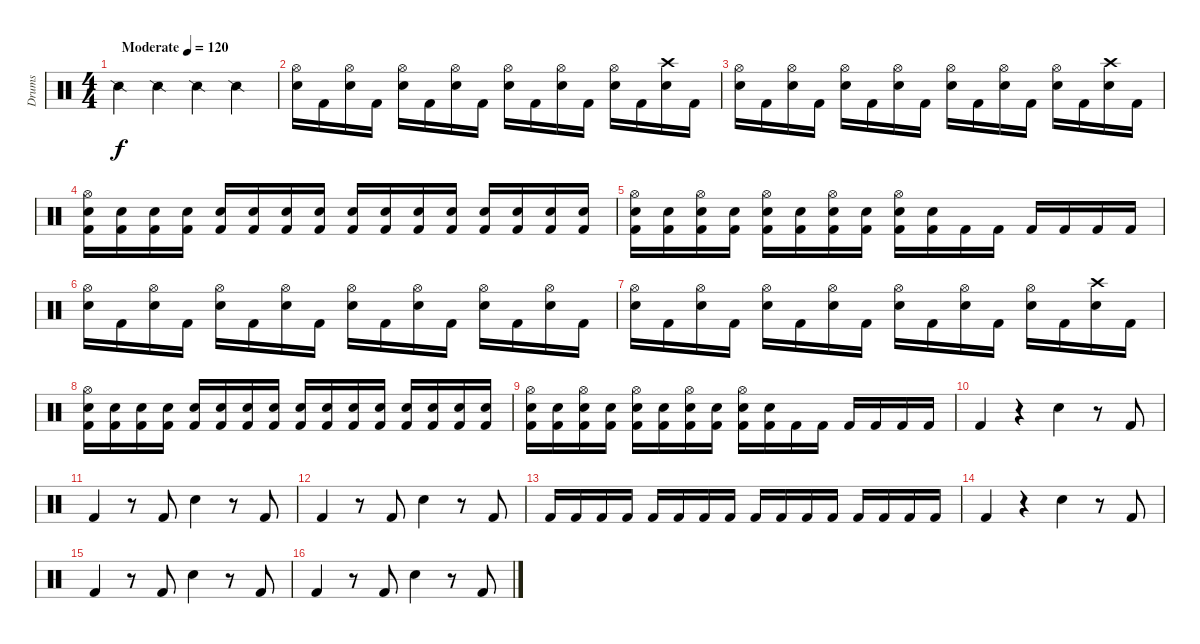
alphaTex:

\track ("Drums" "Drums") {instrument percussion}
\staff {score}
\articulation defaults
\ts (4 4)
\tempo (120 "Moderate")
\clef neutral
\ks c "Snare (side stick) 2".4{dy f} "Snare (side stick) 2".4 "Snare (side stick) 2".4 "Snare (side stick) 2".4
|
("Hi-Hat (open)" "Snare (hit) 2").16 "Kick (hit) 2".16 ("Hi-Hat (open)" "Snare (hit) 2").16 "Kick (hit) 2".16 ("Hi-Hat (open)" "Snare (hit) 2").16 "Kick (hit) 2".16 ("Hi-Hat (open)" "Snare (hit) 2").16 "Kick (hit) 2".16 ("Hi-Hat (open)" "Snare (hit) 2").16 "Kick (hit) 2".16 ("Hi-Hat (open)" "Snare (hit) 2").16 "Kick (hit) 2".16 ("Hi-Hat (open)" "Snare (hit) 2").16 "Kick (hit) 2".16 ("Crash high (hit)" "Snare (hit) 2").16 "Kick (hit) 2".16 |
("Hi-Hat (open)" "Snare (hit) 2").16 "Kick (hit) 2".16 ("Hi-Hat (open)" "Snare (hit) 2").16 "Kick (hit) 2".16 ("Hi-Hat (open)" "Snare (hit) 2").16 "Kick (hit) 2".16 ("Hi-Hat (open)" "Snare (hit) 2").16 "Kick (hit) 2".16 ("Hi-Hat (open)" "Snare (hit) 2").16 "Kick (hit) 2".16 ("Hi-Hat (open)" "Snare (hit) 2").16 "Kick (hit) 2".16 ("Hi-Hat (open)" "Snare (hit) 2").16 "Kick (hit) 2".16 ("Crash high (hit)" "Snare (hit) 2").16 "Kick (hit) 2".16 |
("Hi-Hat (open)" "Snare (hit) 2" "Kick (hit) 2").16 ("Snare (hit) 2" "Kick (hit) 2").16 ("Snare (hit) 2" "Kick (hit) 2").16 ("Snare (hit) 2" "Kick (hit) 2").16 ("Snare (hit) 2" "Kick (hit) 2").16 ("Snare (hit) 2" "Kick (hit) 2").16 ("Snare (hit) 2" "Kick (hit) 2").16 ("Snare (hit) 2" "Kick (hit) 2").16 ("Snare (hit) 2" "Kick (hit) 2").16 ("Snare (hit) 2" "Kick (hit) 2").16 ("Snare (hit) 2" "Kick (hit) 2").16 ("Snare (hit) 2" "Kick (hit) 2").16 ("Snare (hit) 2" "Kick (hit) 2").16 ("Snare (hit) 2" "Kick (hit) 2").16 ("Snare (hit) 2" "Kick (hit) 2").16 ("Snare (hit) 2" "Kick (hit) 2").16 |
("Hi-Hat (open)" "Snare (hit) 2" "Kick (hit) 2").16 ("Snare (hit) 2" "Kick (hit) 2").16 ("Hi-Hat (open)" "Snare (hit) 2" "Kick (hit) 2").16 ("Snare (hit) 2" "Kick (hit) 2").16 ("Hi-Hat (open)" "Snare (hit) 2" "Kick (hit) 2").16 ("Snare (hit) 2" "Kick (hit) 2").16 ("Hi-Hat (open)" "Snare (hit) 2" "Kick (hit) 2").16 ("Snare (hit) 2" "Kick (hit) 2").16 ("Hi-Hat (open)" "Snare (hit) 2" "Kick (hit) 2").16 ("Snare (hit) 2" "Kick (hit) 2").16 "Kick (hit) 2".16 "Kick (hit) 2".16 "Kick (hit) 2".16 "Kick (hit) 2".16 "Kick (hit) 2".16 "Kick (hit) 2".16 |
("Hi-Hat (open)" "Snare (hit) 2").16 "Kick (hit) 2".16 ("Hi-Hat (open)" "Snare (hit) 2").16 "Kick (hit) 2".16 ("Hi-Hat (open)" "Snare (hit) 2").16 "Kick (hit) 2".16 ("Hi-Hat (open)" "Snare (hit) 2").16 "Kick (hit) 2".16 ("Hi-Hat (open)" "Snare (hit) 2").16 "Kick (hit) 2".16 ("Hi-Hat (open)" "Snare (hit) 2").16 "Kick (hit) 2".16 ("Hi-Hat (open)" "Snare (hit) 2").16 "Kick (hit) 2".16 ("Hi-Hat (open)" "Snare (hit) 2").16 "Kick (hit) 2".16 |
("Hi-Hat (open)" "Snare (hit) 2").16 "Kick (hit) 2".16 ("Hi-Hat (open)" "Snare (hit) 2").16 "Kick (hit) 2".16 ("Hi-Hat (open)" "Snare (hit) 2").16 "Kick (hit) 2".16 ("Hi-Hat (open)" "Snare (hit) 2").16 "Kick (hit) 2".16 ("Hi-Hat (open)" "Snare (hit) 2").16 "Kick (hit) 2".16 ("Hi-Hat (open)" "Snare (hit) 2").16 "Kick (hit) 2".16 ("Hi-Hat (open)" "Snare (hit) 2").16 "Kick (hit) 2".16 ("Crash high (hit)" "Snare (hit) 2").16 "Kick (hit) 2".16 |
("Hi-Hat (open)" "Snare (hit) 2" "Kick (hit) 2").16 ("Snare (hit) 2" "Kick (hit) 2").16 ("Snare (hit) 2" "Kick (hit) 2").16 ("Snare (hit) 2" "Kick (hit) 2").16 ("Snare (hit) 2" "Kick (hit) 2").16 ("Snare (hit) 2" "Kick (hit) 2").16 ("Snare (hit) 2" "Kick (hit) 2").16 ("Snare (hit) 2" "Kick (hit) 2").16 ("Snare (hit) 2" "Kick (hit) 2").16 ("Snare (hit) 2" "Kick (hit) 2").16 ("Snare (hit) 2" "Kick (hit) 2").16 ("Snare (hit) 2" "Kick (hit) 2").16 ("Snare (hit) 2" "Kick (hit) 2").16 ("Snare (hit) 2" "Kick (hit) 2").16 ("Snare (hit) 2" "Kick (hit) 2").16 ("Snare (hit) 2" "Kick (hit) 2").16 |
("Hi-Hat (open)" "Snare (hit) 2" "Kick (hit) 2").16 ("Snare (hit) 2" "Kick (hit) 2").16 ("Hi-Hat (open)" "Snare (hit) 2" "Kick (hit) 2").16 ("Snare (hit) 2" "Kick (hit) 2").16 ("Hi-Hat (open)" "Snare (hit) 2" "Kick (hit) 2").16 ("Snare (hit) 2" "Kick (hit) 2").16 ("Hi-Hat (open)" "Snare (hit) 2" "Kick (hit) 2").16 ("Snare (hit) 2" "Kick (hit) 2").16 ("Hi-Hat (open)" "Snare (hit) 2" "Kick (hit) 2").16 ("Snare (hit) 2" "Kick (hit) 2").16 "Kick (hit) 2".16 "Kick (hit) 2".16 "Kick (hit) 2".16 "Kick (hit) 2".16 "Kick (hit) 2".16 "Kick (hit) 2".16 |
"Kick (hit) 2".4 r.4 "Snare (hit) 2".4 r.8 "Kick (hit) 2".8 |
"Kick (hit) 2".4 r.8 "Kick (hit) 2".8 "Snare (hit) 2".4 r.8 "Kick (hit) 2".8 |
"Kick (hit) 2".4 r.8 "Kick (hit) 2".8 "Snare (hit) 2".4 r.8 "Kick (hit) 2".8 |
"Kick (hit) 2".16 "Kick (hit) 2".16 "Kick (hit) 2".16 "Kick (hit) 2".16 "Kick (hit) 2".16 "Kick (hit) 2".16 "Kick (hit) 2".16 "Kick (hit) 2".16 "Kick (hit) 2".16 "Kick (hit) 2".16 "Kick (hit) 2".16 "Kick (hit) 2".16 "Kick (hit) 2".16 "Kick (hit) 2".16 "Kick (hit) 2".16 "Kick (hit) 2".16 |
"Kick (hit) 2".4 r.4 "Snare (hit) 2".4 r.8 "Kick (hit) 2".8 |
"Kick (hit) 2".4 r.8 "Kick (hit) 2".8 "Snare (hit) 2".4 r.8 "Kick (hit) 2".8 |
"Kick (hit) 2".4 r.8 "Kick (hit) 2".8 "Snare (hit) 2".4 r.8 "Kick (hit) 2".8
